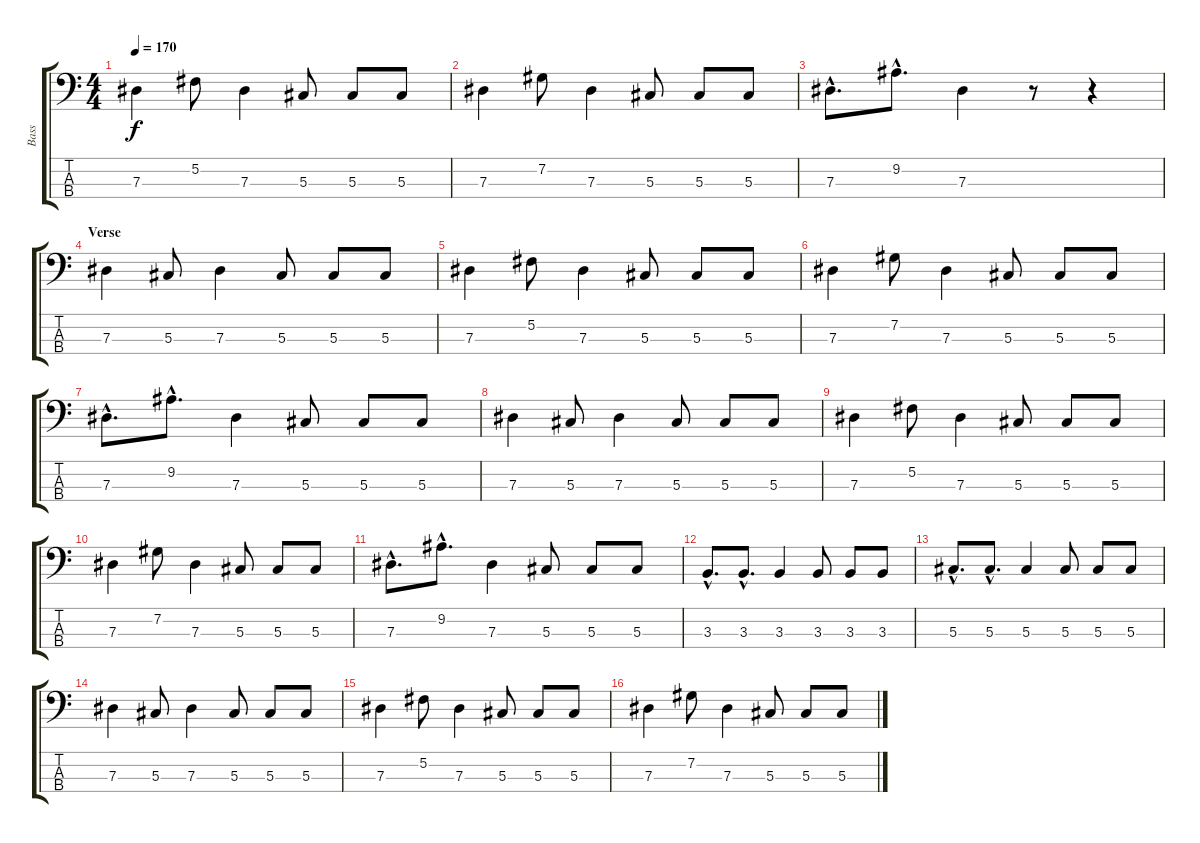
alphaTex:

\track ("Bass" "Bass") {instrument electricbassfinger}
\staff {score tabs}
\tuning (Gb2 Db2 Ab1 Eb1) {hide}
\ts (4 4)
\tempo 170
\clef f4
\ks c
7.3.4{dy f} 5.2.8 7.3.4 5.3.8 5.3.8 5.3.8 |
7.3.4 7.2.8 7.3.4 5.3.8 5.3.8 5.3.8 |
7.3{hac}.8{d} 9.2{hac}.8{d} 7.3.4 r.8 r.4 |
\section ("" "Verse")
7.3.4 5.3.8 7.3.4 5.3.8 5.3.8 5.3.8 |
7.3.4 5.2.8 7.3.4 5.3.8 5.3.8 5.3.8 |
7.3.4 7.2.8 7.3.4 5.3.8 5.3.8 5.3.8 |
7.3{hac}.8{d} 9.2{hac}.8{d} 7.3.4 5.3.8 5.3.8 5.3.8 |
7.3.4 5.3.8 7.3.4 5.3.8 5.3.8 5.3.8 |
7.3.4 5.2.8 7.3.4 5.3.8 5.3.8 5.3.8 |
7.3.4 7.2.8 7.3.4 5.3.8 5.3.8 5.3.8 |
7.3{hac}.8{d} 9.2{hac}.8{d} 7.3.4 5.3.8 5.3.8 5.3.8 |
3.3{hac}.8{d} 3.3{hac}.8{d} 3.3.4 3.3.8 3.3.8 3.3.8 |
5.3{hac}.8{d} 5.3{hac}.8{d} 5.3.4 5.3.8 5.3.8 5.3.8 |
7.3.4 5.3.8 7.3.4 5.3.8 5.3.8 5.3.8 |
7.3.4 5.2.8 7.3.4 5.3.8 5.3.8 5.3.8 |
7.3.4 7.2.8 7.3.4 5.3.8 5.3.8 5.3.8
